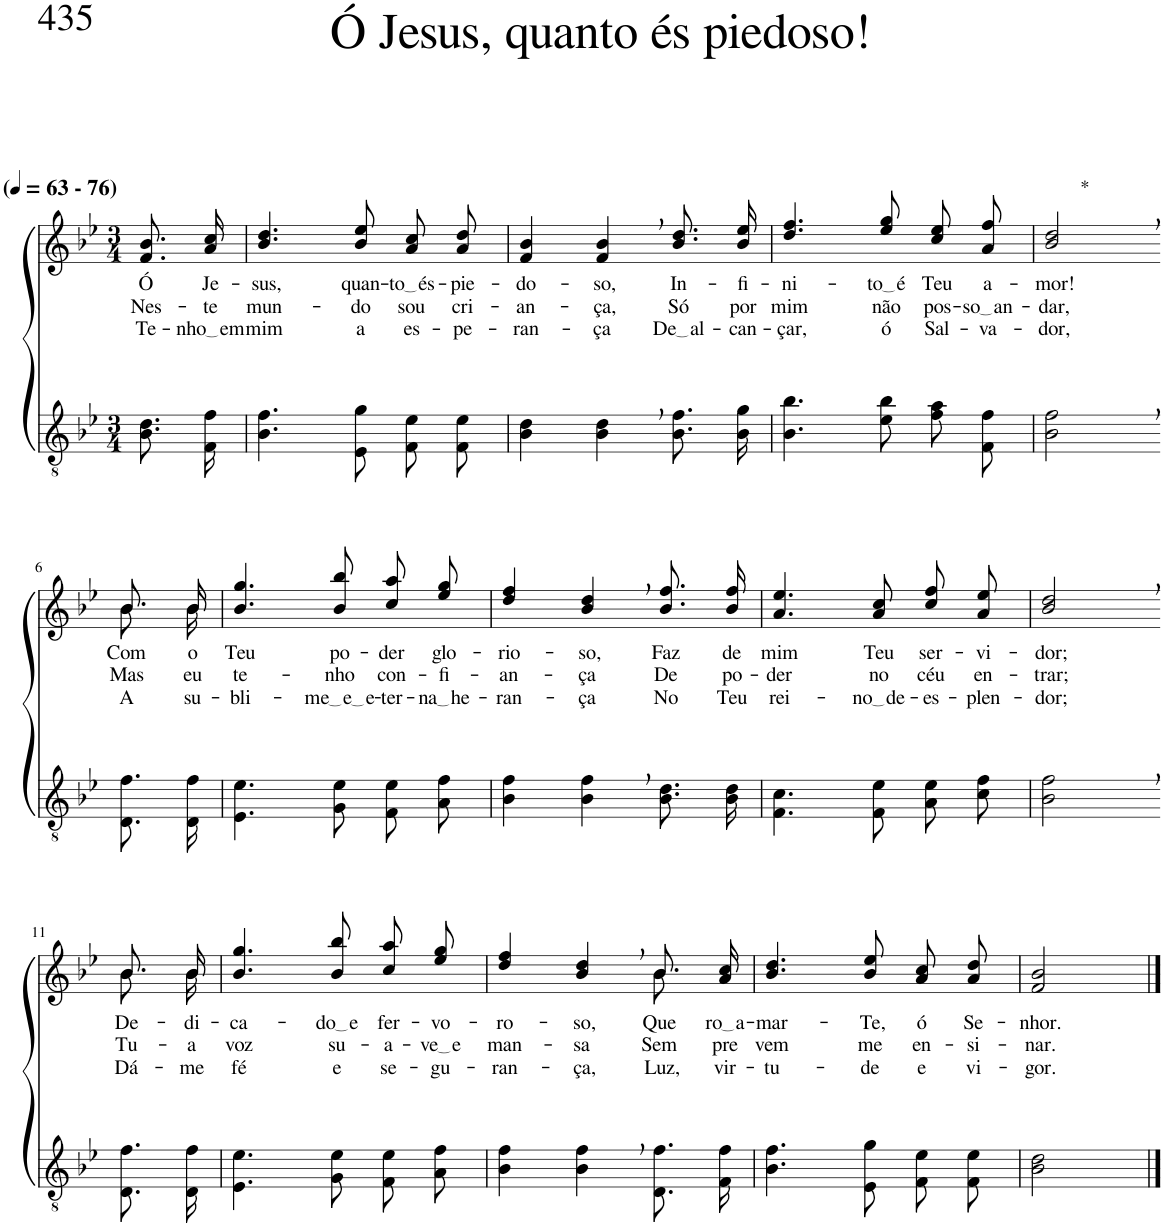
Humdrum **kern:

**kern	**kern	**text	**text	**text
*part2	*part1	*part1	*part1	*part1
*staff2	*staff1	*staff1	*staff1	*staff1
*I"Parte III e IV	*I"Parte I e II	*	*	*
*clefGv2	*clefG2	*	*	*
*Trd4c7	*Trd4c7	*	*	*
*k[b-e-]	*k[b-e-]	*	*	*
*M3/4	*M3/4	*	*	*
*MM63	*MM63	*	*	*
=1	=1	=1	=1	=1
!	!LO:TX:a:B:t=(	!	!	!
!	!LO:TX:a:B:t=- 76)	!	!	!
!	!	!LO:LY:b	!LO:LY:b	!LO:LY:b
8.B-\ 8.d\L	8.f/ 8.b-/L	Ó	Nes-	Te-
!	!	!LO:LY:b	!LO:LY:b	!LO:LY:b
16F\ 16f\Jk	16a/ 16cc/Jk	Je-	-te	nho em
=2	=2	=2	=2	=2
!	!	!LO:LY:b	!LO:LY:b	!LO:LY:b
4.B-\ 4.f\	4.b-/ 4.dd/	sus,	mun-	mim
!	!	!LO:LY:b	!LO:LY:b	!LO:LY:b
8E-\ 8g\	8b-/ 8ee-/	quan-	-do	a
!	!	!LO:LY:b	!LO:LY:b	!LO:LY:b
8F\ 8e-\L	8a\ 8cc\L	to és	sou	es-
!	!	!LO:LY:b	!LO:LY:b	!LO:LY:b
8F\ 8e-\J	8a\ 8dd\J	-pie-	cri-	-pe-
=3	=3	=3	=3	=3
!	!	!LO:LY:b	!LO:LY:b	!LO:LY:b
4B-\ 4d\	4f/ 4b-/	-do-	-an-	-ran-
!	!	!LO:LY:b	!LO:LY:b	!LO:LY:b
4B-\, 4d\,	4f/, 4b-/,	-so,	-ça,	-ça
!	!	!LO:LY:b	!LO:LY:b	!LO:LY:b
8.B-\ 8.f\L	8.b-\ 8.dd\L	In-	Só	De al
!	!	!LO:LY:b	!LO:LY:b	!LO:LY:b
16B-\ 16g\Jk	16b-\ 16ee-\Jk	-fi-	por	-can-
=4	=4	=4	=4	=4
!	!	!LO:LY:b	!LO:LY:b	!LO:LY:b
4.B-\ 4.b-\	4.dd/ 4.ff/	-ni-	mim	-çar,
!	!	!LO:LY:b	!LO:LY:b	!LO:LY:b
8e-\ 8b-\	8ee-/ 8gg/	to é	não	ó
!	!	!LO:LY:b	!LO:LY:b	!LO:LY:b
8f\ 8a\L	8cc\ 8ee-\L	Teu	pos-	Sal-
!	!	!LO:LY:b	!LO:LY:b	!LO:LY:b
8F\ 8f\J	8a\ 8ff\J	a-	so an	-va-
=5	=5	=5	=5	=5
!	!LO:TX:a:t=*	!	!	!
!	!	!LO:LY:b	!LO:LY:b	!LO:LY:b
2B-\, 2f\,	2b-/, 2dd/,	-mor!	-dar,	-dor,
!!LO:LB:g=z
=6-	=6-	=6-	=6-	=6-
*	*^	*	*	*
!	!	!	!LO:LY:b	!LO:LY:b	!LO:LY:b
8.D/ 8.f/L	8.b-/L	8.b-\L	Com	Mas	A
!	!	!	!LO:LY:b	!LO:LY:b	!LO:LY:b
16D/ 16f/Jk	16b-/Jk	16b-\Jk	o	eu	su-
=7	=7	=7	=7	=7	=7
!	!	!	!LO:LY:b	!LO:LY:b	!LO:LY:b
*	*v	*v	*	*	*
4.E-\ 4.e-\	4.b-/ 4.gg/	Teu	te-	-bli-
!	!	!LO:LY:b	!LO:LY:b	!LO:LY:b
8G\ 8e-\	8b-/ 8bb-/	po-	-nho	me e e
!	!	!LO:LY:b	!LO:LY:b	!LO:LY:b
8F\ 8e-\L	8cc\ 8aa\L	-der	con-	-ter-
!	!	!LO:LY:b	!LO:LY:b	!LO:LY:b
8A\ 8f\J	8ee-\ 8gg\J	glo-	-fi-	na he
=8	=8	=8	=8	=8
!	!	!LO:LY:b	!LO:LY:b	!LO:LY:b
4B-\ 4f\	4dd/ 4ff/	-rio-	-an-	-ran-
!	!	!LO:LY:b	!LO:LY:b	!LO:LY:b
4B-\, 4f\,	4b-/, 4dd/,	-so,	-ça	-ça
!	!	!LO:LY:b	!LO:LY:b	!LO:LY:b
8.B-\ 8.d\L	8.b-\ 8.ff\L	Faz	De	No
!	!	!LO:LY:b	!LO:LY:b	!LO:LY:b
16B-\ 16d\Jk	16b-\ 16ff\Jk	de	po-	Teu
=9	=9	=9	=9	=9
!	!	!LO:LY:b	!LO:LY:b	!LO:LY:b
4.F\ 4.c\	4.a/ 4.ee-/	mim	-der	rei-
!	!	!LO:LY:b	!LO:LY:b	!LO:LY:b
8F\ 8e-\	8a/ 8cc/	Teu	no	no de
!	!	!LO:LY:b	!LO:LY:b	!LO:LY:b
8A\ 8e-\L	8cc\ 8ff\L	ser-	céu	-es-
!	!	!LO:LY:b	!LO:LY:b	!LO:LY:b
8c\ 8f\J	8a\ 8ee-\J	-vi-	en-	-plen-
=10	=10	=10	=10	=10
!	!	!LO:LY:b	!LO:LY:b	!LO:LY:b
2B-\, 2f\,	2b-/, 2dd/,	-dor;	-trar;	-dor;
!!LO:LB:g=z
=11-	=11-	=11-	=11-	=11-
*	*^	*	*	*
!	!	!	!LO:LY:b	!LO:LY:b	!LO:LY:b
8.D/ 8.f/L	8.b-/L	8.b-\L	De-	Tu-	Dá-
!	!	!	!LO:LY:b	!LO:LY:b	!LO:LY:b
16D/ 16f/Jk	16b-/Jk	16b-\Jk	-di-	-a	-me
=12	=12	=12	=12	=12	=12
!	!	!	!LO:LY:b	!LO:LY:b	!LO:LY:b
*	*v	*v	*	*	*
4.E-\ 4.e-\	4.b-/ 4.gg/	-ca-	voz	fé
!	!	!LO:LY:b	!LO:LY:b	!LO:LY:b
8G\ 8e-\	8b-/ 8bb-/	do e	su-	e
!	!	!LO:LY:b	!LO:LY:b	!LO:LY:b
8F\ 8e-\L	8cc\ 8aa\L	fer-	-a-	se-
!	!	!LO:LY:b	!LO:LY:b	!LO:LY:b
8A\ 8f\J	8ee-\ 8gg\J	-vo-	ve e	-gu-
=13	=13	=13	=13	=13
!	!	!LO:LY:b	!LO:LY:b	!LO:LY:b
*	*^	*	*	*
4B-\ 4f\	4dd/ 4ff/	2ryy	-ro-	man-	-ran-
!	!	!	!LO:LY:b	!LO:LY:b	!LO:LY:b
4B-\, 4f\,	4b-/, 4dd/,	.	-so,	-sa	-ça,
!	!	!	!LO:LY:b	!LO:LY:b	!LO:LY:b
8.D/ 8.f/L	8.b-\L	8.b-\	Que-	Sem-	Luz,
!	!	!	!LO:LY:b	!LO:LY:b	!LO:LY:b
16F/ 16f/Jk	16a\ 16cc\Jk	16ryy	ro a	-pre	vir-
=14	=14	=14	=14	=14	=14
!	!	!	!LO:LY:b	!LO:LY:b	!LO:LY:b
*	*v	*v	*	*	*
4.B-\ 4.f\	4.b-/ 4.dd/	-mar-	vem	-tu-
!	!	!LO:LY:b	!LO:LY:b	!LO:LY:b
8E-\ 8g\	8b-/ 8ee-/	-Te,	me	-de
!	!	!LO:LY:b	!LO:LY:b	!LO:LY:b
8F\ 8e-\L	8a\ 8cc\L	ó	en-	e
!	!	!LO:LY:b	!LO:LY:b	!LO:LY:b
8F\ 8e-\J	8a\ 8dd\J	Se-	-si-	vi-
=15	=15	=15	=15	=15
!	!	!LO:LY:b	!LO:LY:b	!LO:LY:b
2B-\ 2d\	2f/ 2b-/	-nhor.	-nar.	-gor.
==	==	==	==	==
*-	*-	*-	*-	*-
